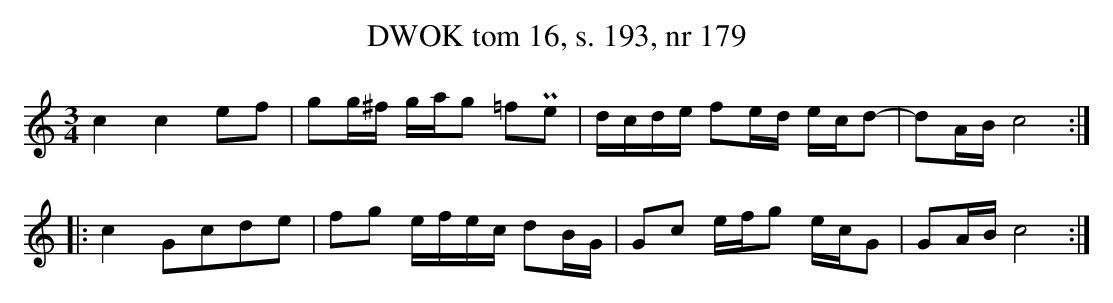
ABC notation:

X:1
T: DWOK tom 16, s. 193, nr 179
L: 1/16
M: 3/4
K: C
c4 c4 e2f2 | g2g^f gag2 =f2Pe2   | dcde f2ed ecd2-| d2AB c8 :|
|:c4 G2c2d2e2 | f2g2 efec d2BG | G2c2 efg2 ecG2 | G2AB c8 :|
